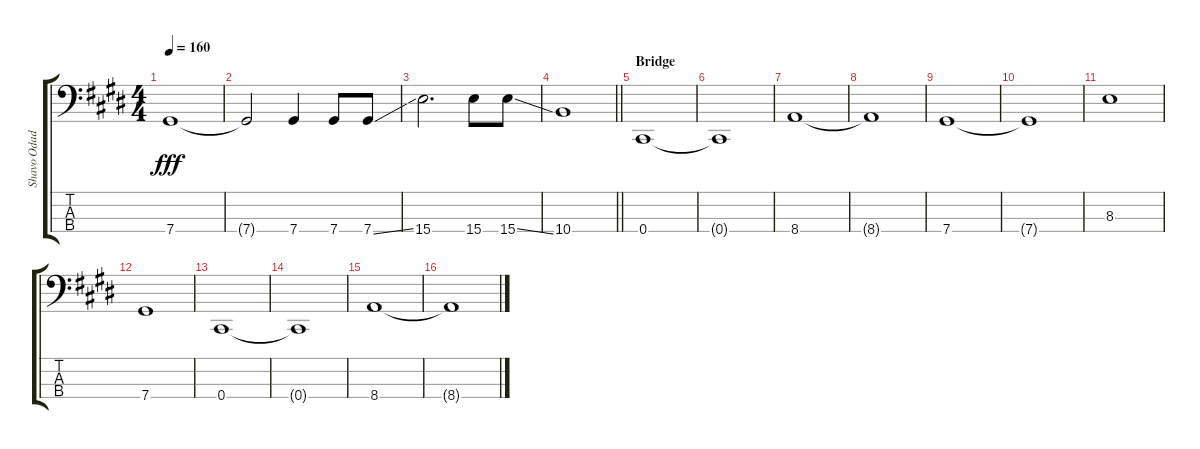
\track ("Shavo Odadjian [Bass Guitar]" "Shavo Odad") {instrument electricbassfinger}
\staff {score tabs}
\tuning (Gb2 Db2 Ab1 Db1) {hide}
\ts (4 4)
\tempo 160
\clef f4
\ks c#minor
7.4.1{dy fff} |
7.4{t}.2 7.4.4 7.4.8 7.4{ss}.8 |
15.4.2{d} 15.4.8 15.4{ss}.8 |
\barLineRight lightlight
10.4.1 |
\section ("" "Bridge")
0.4.1 |
0.4{t}.1 |
8.4.1 |
8.4{t}.1 |
7.4.1 |
7.4{t}.1 |
8.3.1 |
7.4.1 |
0.4.1 |
0.4{t}.1 |
8.4.1 |
8.4{t}.1
